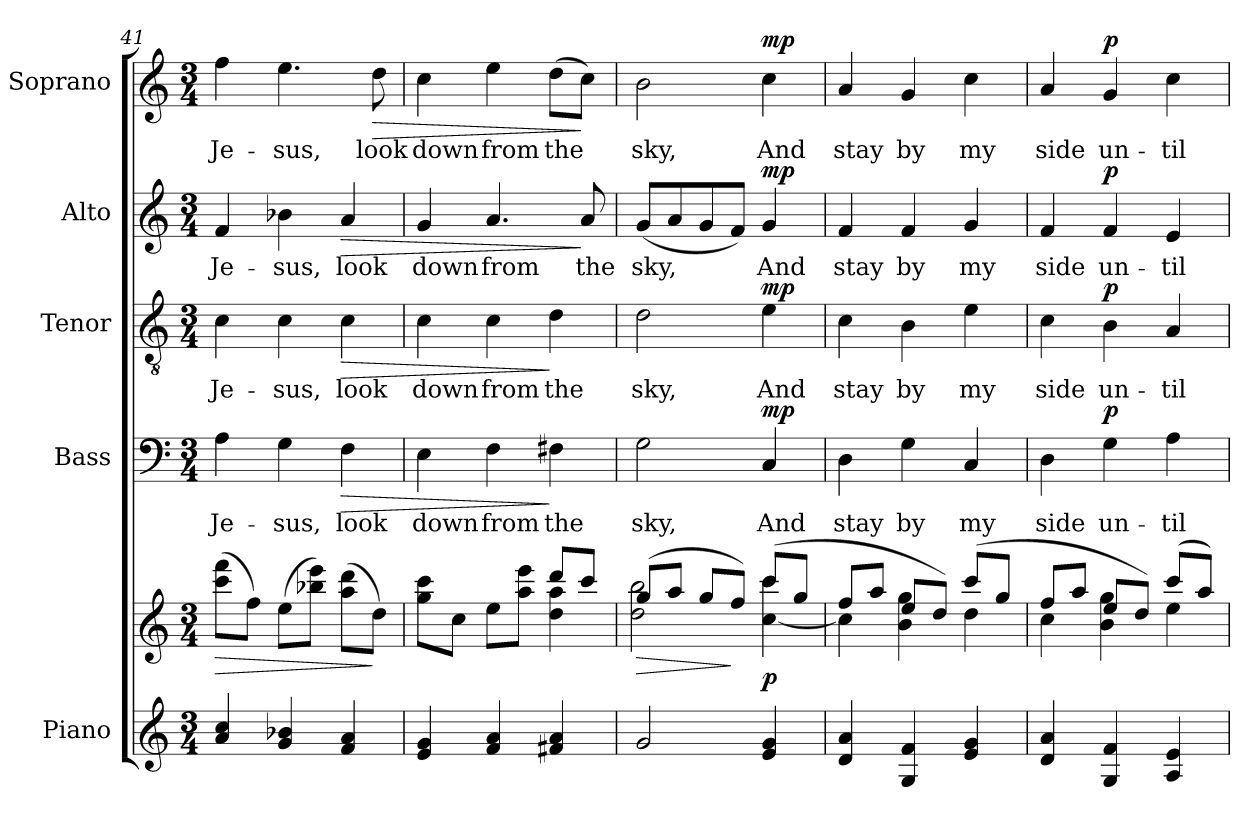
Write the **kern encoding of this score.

**kern	**kern	**dynam	**kern	**text	**dynam	**kern	**text	**dynam	**kern	**text	**dynam	**kern	**text	**dynam
*part5	*part5	*part5	*part4	*part4	*part4	*part3	*part3	*part3	*part2	*part2	*part2	*part1	*part1	*part1
*staff6	*staff5	*staff5/6	*staff4	*staff4	*staff4	*staff3	*staff3	*staff3	*staff2	*staff2	*staff2	*staff1	*staff1	*staff1
*I"Piano	*	*	*I"Bass	*	*	*I"Tenor	*	*	*I"Alto	*	*	*I"Soprano	*	*
*I'Pno.	*	*	*I'B.	*	*	*I'T.	*	*	*I'A.	*	*	*I'S.	*	*
*clefG2	*clefG2	*	*clefF4	*	*	*clefGv2	*	*	*clefG2	*	*	*clefG2	*	*
*	*	*	*	*	*	*ITrd7c12	*	*	*	*	*	*	*	*
*k[]	*k[]	*	*k[]	*	*	*k[]	*	*	*k[]	*	*	*k[]	*	*
*C:	*C:	*	*C:	*	*	*C:	*	*	*C:	*	*	*C:	*	*
*M3/4	*M3/4	*	*M3/4	*	*	*M3/4	*	*	*M3/4	*	*	*M3/4	*	*
=41	=41	=41	=41	=41	=41	=41	=41	=41	=41	=41	=41	=41	=41	=41
!	!	!LO:HP:b	!	!	!	!	!	!	!	!	!	!	!	!
!	!	!	!	!LO:LY:b:color=#000000	!	!	!	!	!	!	!	!	!	!
!	!	!	!	!	!	!	!LO:LY:b:color=#000000	!	!	!	!	!	!	!
!	!	!	!	!	!	!	!	!	!	!LO:LY:b:color=#000000	!	!	!	!
!	!	!	!	!	!	!	!	!	!	!	!	!	!LO:LY:b:color=#000000	!
4ai/ 4cci	(8ccci\ 8fffiL	>	4Ai\	Je-	.	4Ci\	Je-	.	4fi/	Je-	.	4ffi\	Je-	.
.	8ffi\J)	.	.	.	.	.	.	.	.	.	.	.	.	.
!	!	!	!	!LO:LY:b:color=#000000	!	!	!	!	!	!	!	!	!	!
!	!	!	!	!	!	!	!LO:LY:b:color=#000000	!	!	!	!	!	!	!
!	!	!	!	!	!	!	!	!	!	!LO:LY:b:color=#000000	!	!	!	!
!	!	!	!	!	!	!	!	!	!	!	!	!	!LO:LY:b:color=#000000	!
4gi/ 4b-Xi	(8eei\L	.	4Gi\	-sus,	.	4Ci\	-sus,	.	4b-Xi\	-sus,	.	4.eei\	-sus,	.
.	8bb-Xi\ 8eeeiJ)	.	.	.	.	.	.	.	.	.	.	.	.	.
!	!	!	!	!LO:LY:b:color=#000000	!LO:HP:b	!	!	!	!	!	!	!	!	!
!	!	!	!	!	!	!	!LO:LY:b:color=#000000	!LO:HP:b	!	!	!	!	!	!
!	!	!	!	!	!	!	!	!	!	!LO:LY:b:color=#000000	!LO:HP:b	!	!	!
4fi/ 4ai	(8aai\ 8dddiL	.	4Fi\	look	>	4Ci\	look	>	4ai/	look	>	.	.	.
!	!	!	!	!	!	!	!	!	!	!	!	!	!LO:LY:b:color=#000000	!LO:HP:b
.	8ddi\J)	]	.	.	.	.	.	.	.	.	.	8ddi\	look	>
=42	=42	=42	=42	=42	=42	=42	=42	=42	=42	=42	=42	=42	=42	=42
*	*^	*	*	*	*	*	*	*	*	*	*	*	*	*
!	!	!	!	!	!LO:LY:b:color=#000000	!	!	!	!	!	!	!	!	!	!
!	!	!	!	!	!	!	!	!LO:LY:b:color=#000000	!	!	!	!	!	!	!
!	!	!	!	!	!	!	!	!	!	!	!LO:LY:b:color=#000000	!	!	!	!
!	!	!	!	!	!	!	!	!	!	!	!	!	!	!LO:LY:b:color=#000000	!
4ei/ 4gi	2ryy	8ggi\ 8ccciL	.	4Ei\	down	.	4Ci\	down	.	4gi/	down	.	4cci\	down	.
.	.	8cci\J	.	.	.	.	.	.	.	.	.	.	.	.	.
!	!	!	!	!	!LO:LY:b:color=#000000	!	!	!	!	!	!	!	!	!	!
!	!	!	!	!	!	!	!	!LO:LY:b:color=#000000	!	!	!	!	!	!	!
!	!	!	!	!	!	!	!	!	!	!	!LO:LY:b:color=#000000	!	!	!	!
!	!	!	!	!	!	!	!	!	!	!	!	!	!	!LO:LY:b:color=#000000	!
4fi/ 4ai	.	8eei\L	.	4Fi\	from	.	4Ci\	from	.	4.ai/	from	.	4eei\	from	.
.	.	8aai\ 8eeeiJ	.	.	.	.	.	.	.	.	.	.	.	.	.
!	!	!	!	!	!LO:LY:b:color=#000000	!	!	!	!	!	!	!	!	!	!
!	!	!	!	!	!	!	!	!LO:LY:b:color=#000000	!	!	!	!	!	!	!
!	!	!	!	!	!	!	!	!	!	!	!	!	!	!LO:LY:b:color=#000000	!
4f#Xi/ 4ai	8dddi/L	4ddi\ 4aai	.	4F#Xi\	the	]	4Di\	the	]	.	.	.	(8ddi\L	the	.
!	!	!	!	!	!	!	!	!	!	!	!LO:LY:b:color=#000000	!	!	!	!
.	8ccci/J	.	.	.	.	.	.	.	.	8ai/	the	]	8cci\J)	.	]
=43	=43	=43	=43	=43	=43	=43	=43	=43	=43	=43	=43	=43	=43	=43	=43
!	!	!	!LO:HP:b	!	!	!	!	!	!	!	!	!	!	!	!
!	!	!	!	!	!LO:LY:b:color=#000000	!	!	!	!	!	!	!	!	!	!
!	!	!	!	!	!	!	!	!LO:LY:b:color=#000000	!	!	!	!	!	!	!
!	!	!	!	!	!	!	!	!	!	!	!LO:LY:b:color=#000000	!	!	!	!
!	!	!	!	!	!	!	!	!	!	!	!	!	!	!LO:LY:b:color=#000000	!
2gi/	(8ggi/L	2ddi\ 2bbi	>	2Gi\	sky,	.	2Di\	sky,	.	(8gi/L	sky,	.	2bi\	sky,	.
.	8aai/J	.	.	.	.	.	.	.	.	8ai/	.	.	.	.	.
.	8ggi/L	.	.	.	.	.	.	.	.	8gi/	.	.	.	.	.
.	8ffi/J)	.	]	.	.	.	.	.	.	8fi/J)	.	.	.	.	.
!	!	!	!	!	!LO:LY:b:color=#000000	!	!	!	!	!	!	!	!	!	!
!	!	!	!	!	!	!	!	!LO:LY:b:color=#000000	!	!	!	!	!	!	!
!	!	!	!	!	!	!	!	!	!	!	!LO:LY:b:color=#000000	!	!	!	!
!	!	!	!	!	!	!	!	!	!	!	!	!	!	!LO:LY:b:color=#000000	!
4ei/ 4gi	(8ccci/L	[<4cci\ 4ccci	p	4Ci/	And	mp	4Ei\	And	mp	4gi/	And	mp	4cci\	And	mp
.	8ggi/J	.	.	.	.	.	.	.	.	.	.	.	.	.	.
!!LO:LB:g=z
=44	=44	=44	=44	=44	=44	=44	=44	=44	=44	=44	=44	=44	=44	=44	=44
!	!	!	!	!	!LO:LY:b:color=#000000	!	!	!	!	!	!	!	!	!	!
!	!	!	!	!	!	!	!	!LO:LY:b:color=#000000	!	!	!	!	!	!	!
!	!	!	!	!	!	!	!	!	!	!	!LO:LY:b:color=#000000	!	!	!	!
!	!	!	!	!	!	!	!	!	!	!	!	!	!	!LO:LY:b:color=#000000	!
4di/ 4ai	8ffi/L	4cci\]	.	4Di\	stay	.	4Ci\	stay	.	4fi/	stay	.	4ai/	stay	.
.	8aai/J	.	.	.	.	.	.	.	.	.	.	.	.	.	.
!	!	!	!	!	!LO:LY:b:color=#000000	!	!	!	!	!	!	!	!	!	!
!	!	!	!	!	!	!	!	!LO:LY:b:color=#000000	!	!	!	!	!	!	!
!	!	!	!	!	!	!	!	!	!	!	!LO:LY:b:color=#000000	!	!	!	!
!	!	!	!	!	!	!	!	!	!	!	!	!	!	!LO:LY:b:color=#000000	!
4Gi/ 4fi	8eei/L	4bi\ 4ggi	.	4Gi\	by	.	4BBi\	by	.	4fi/	by	.	4gi/	by	.
.	8ddi/J)	.	.	.	.	.	.	.	.	.	.	.	.	.	.
!	!	!	!	!	!LO:LY:b:color=#000000	!	!	!	!	!	!	!	!	!	!
!	!	!	!	!	!	!	!	!LO:LY:b:color=#000000	!	!	!	!	!	!	!
!	!	!	!	!	!	!	!	!	!	!	!LO:LY:b:color=#000000	!	!	!	!
!	!	!	!	!	!	!	!	!	!	!	!	!	!	!LO:LY:b:color=#000000	!
4ei/ 4gi	(8ccci/L	4ddi\	.	4Ci/	my	.	4Ei\	my	.	4gi/	my	.	4cci\	my	.
.	8ggi/J	.	.	.	.	.	.	.	.	.	.	.	.	.	.
=45	=45	=45	=45	=45	=45	=45	=45	=45	=45	=45	=45	=45	=45	=45	=45
!	!	!	!	!	!LO:LY:b:color=#000000	!	!	!	!	!	!	!	!	!	!
!	!	!	!	!	!	!	!	!LO:LY:b:color=#000000	!	!	!	!	!	!	!
!	!	!	!	!	!	!	!	!	!	!	!LO:LY:b:color=#000000	!	!	!	!
!	!	!	!	!	!	!	!	!	!	!	!	!	!	!LO:LY:b:color=#000000	!
4di/ 4ai	8ffi/L	4cci\	.	4Di\	side	.	4Ci\	side	.	4fi/	side	.	4ai/	side	.
.	8aai/J	.	.	.	.	.	.	.	.	.	.	.	.	.	.
!	!	!	!	!	!LO:LY:b:color=#000000	!	!	!	!	!	!	!	!	!	!
!	!	!	!	!	!	!	!	!LO:LY:b:color=#000000	!	!	!	!	!	!	!
!	!	!	!	!	!	!	!	!	!	!	!LO:LY:b:color=#000000	!	!	!	!
!	!	!	!	!	!	!	!	!	!	!	!	!	!	!LO:LY:b:color=#000000	!
4Gi/ 4fi	8eei/L	4bi\ 4ggi	.	4Gi\	un-	p	4BBi\	un-	p	4fi/	un-	p	4gi/	un-	p
.	8ddi/J)	.	.	.	.	.	.	.	.	.	.	.	.	.	.
!	!	!	!	!	!LO:LY:b:color=#000000	!	!	!	!	!	!	!	!	!	!
!	!	!	!	!	!	!	!	!LO:LY:b:color=#000000	!	!	!	!	!	!	!
!	!	!	!	!	!	!	!	!	!	!	!LO:LY:b:color=#000000	!	!	!	!
!	!	!	!	!	!	!	!	!	!	!	!	!	!	!LO:LY:b:color=#000000	!
4Ai/ 4ei	(8ccci/L	4eei\	.	4Ai\	-til	.	4AAi/	-til	.	4ei/	-til	.	4cci\	-til	.
.	8aai/J)	.	.	.	.	.	.	.	.	.	.	.	.	.	.
*	*v	*v	*	*	*	*	*	*	*	*	*	*	*	*	*
=	=	=	=	=	=	=	=	=	=	=	=	=	=	=
*-	*-	*-	*-	*-	*-	*-	*-	*-	*-	*-	*-	*-	*-	*-
